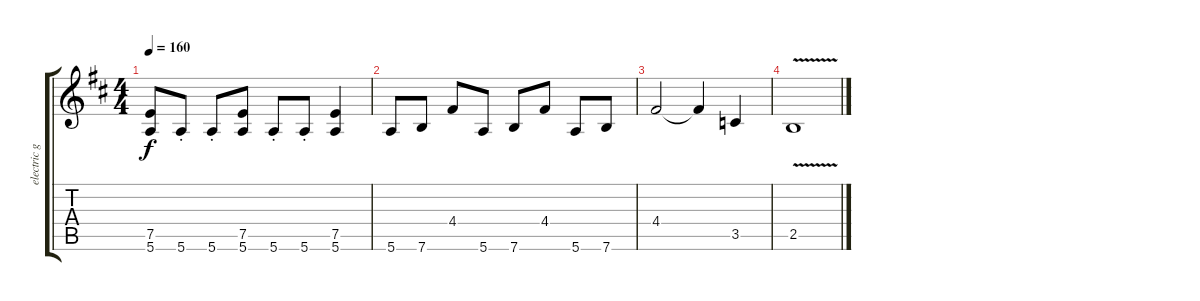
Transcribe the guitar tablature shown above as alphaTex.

\track ("electric guitar" "electric g") {instrument distortionguitar}
\staff {score tabs}
\tuning (E4 B3 G3 D3 A2 E2) {hide}
\ts (4 4)
\tempo 160
\clef g2
\ks bminor
(7.5 5.6).8{dy f} 5.6{st}.8 5.6{st}.8 (7.5 5.6).8 5.6{st}.8 5.6{st}.8 (7.5 5.6).4 |
5.6.8 7.6.8 4.4.8 5.6.8 7.6.8 4.4.8 5.6.8 7.6.8 |
4.4.2 4.4{t}.4 3.5.4 |
2.5{v}.1
